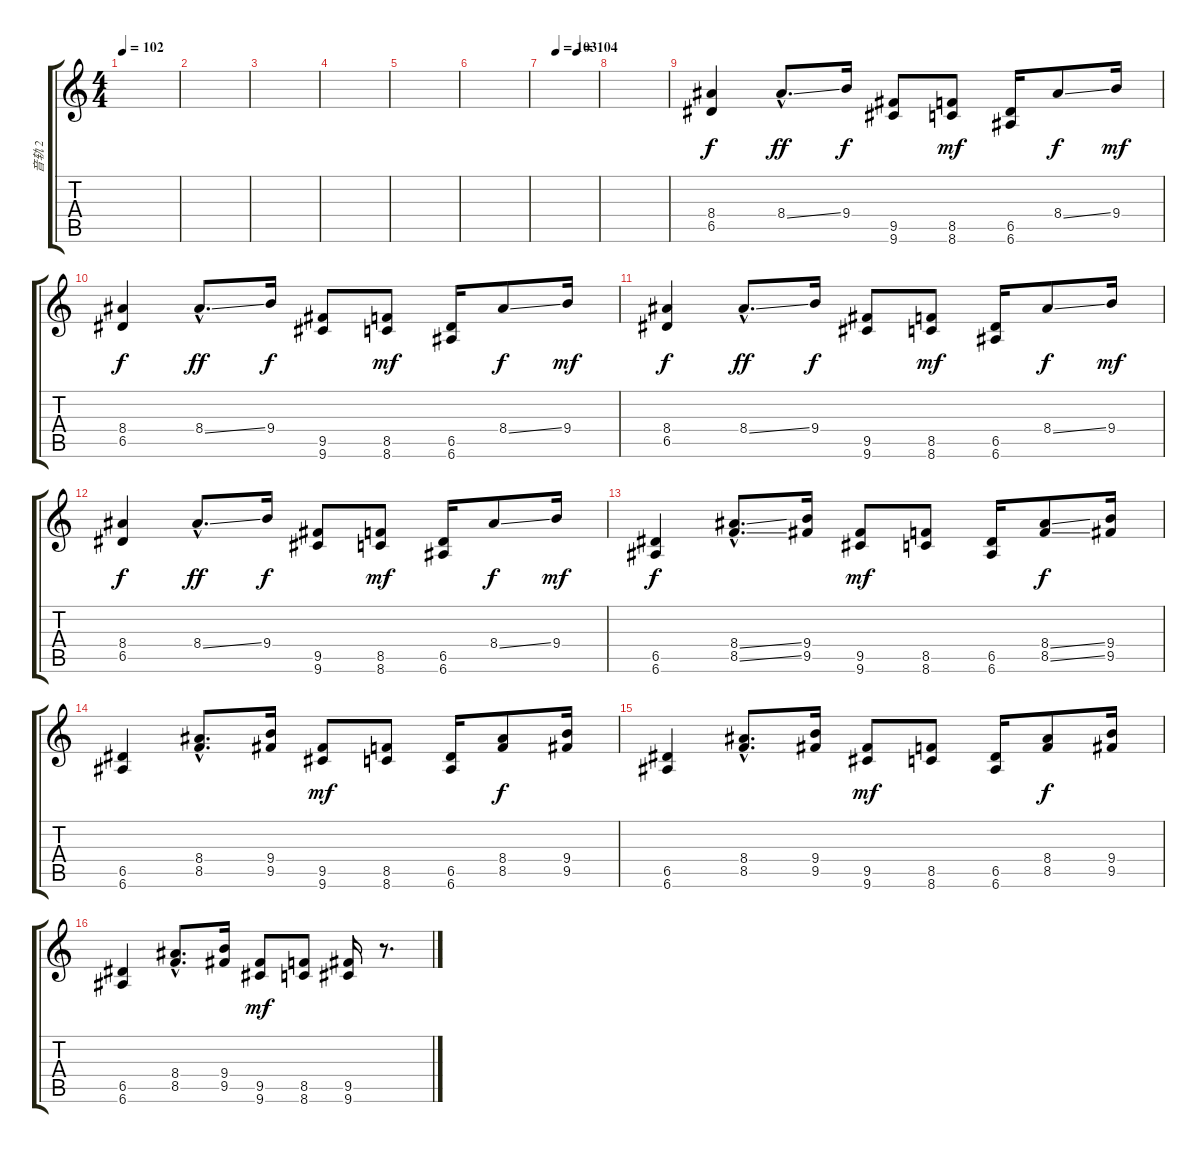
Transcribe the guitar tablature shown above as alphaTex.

\track ("音轨 2" "音轨 2") {instrument distortionguitar}
\staff {score tabs}
\tuning (E4 B3 G3 D3 A2 E2) {hide}
\ts (4 4)
\tempo 102
\clef g2
\ks c
|
|
|
|
|
|
\tempo (103 0.25)
\tempo (104 0.625)
|
|
(8.4 6.5).4 8.4{ss hac}.8{d dy ff} 9.4.16{dy f} (9.5 9.6).8 (8.5 8.6).8{dy mf} (6.5 6.6).16 8.4{ss}.8{dy f} 9.4.16{dy mf} |
(8.4 6.5).4{dy f} 8.4{ss hac}.8{d dy ff} 9.4.16{dy f} (9.5 9.6).8 (8.5 8.6).8{dy mf} (6.5 6.6).16 8.4{ss}.8{dy f} 9.4.16{dy mf} |
(8.4 6.5).4{dy f} 8.4{ss hac}.8{d dy ff} 9.4.16{dy f} (9.5 9.6).8 (8.5 8.6).8{dy mf} (6.5 6.6).16 8.4{ss}.8{dy f} 9.4.16{dy mf} |
(8.4 6.5).4{dy f} 8.4{ss hac}.8{d dy ff} 9.4.16{dy f} (9.5 9.6).8 (8.5 8.6).8{dy mf} (6.5 6.6).16 8.4{ss}.8{dy f} 9.4.16{dy mf} |
(6.5 6.6).4{dy f} (8.4{ss hac} 8.5{ss hac}).8{d} (9.4 9.5).16 (9.5 9.6).8{dy mf} (8.5 8.6).8 (6.5 6.6).16 (8.4{ss} 8.5{ss}).8{dy f} (9.4 9.5).16 |
(6.5 6.6).4 (8.4{hac} 8.5{hac}).8{d} (9.4 9.5).16 (9.5 9.6).8{dy mf} (8.5 8.6).8 (6.5 6.6).16 (8.4 8.5).8{dy f} (9.4 9.5).16 |
(6.5 6.6).4 (8.4{hac} 8.5{hac}).8{d} (9.4 9.5).16 (9.5 9.6).8{dy mf} (8.5 8.6).8 (6.5 6.6).16 (8.4 8.5).8{dy f} (9.4 9.5).16 |
(6.5 6.6).4 (8.4{hac} 8.5{hac}).8{d} (9.4 9.5).16 (9.5 9.6).8{dy mf} (8.5 8.6).8 (9.5 9.6).16 r.8{d}
